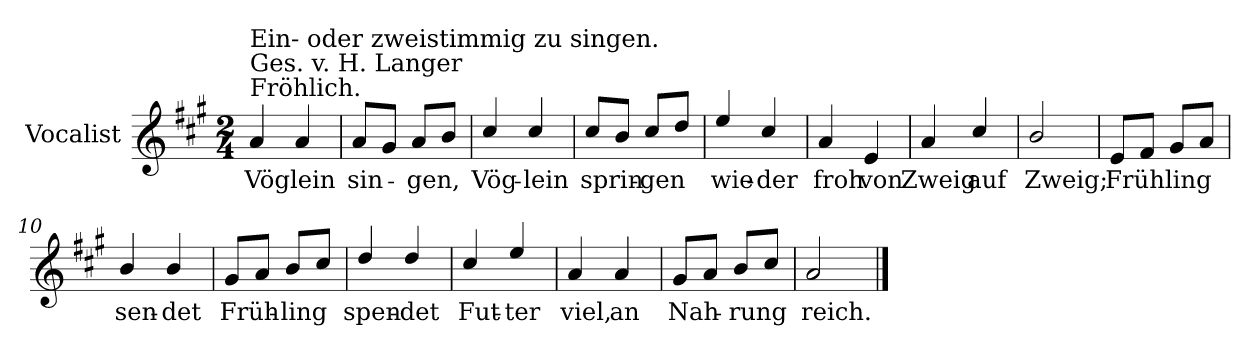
**kern	**text
*part1	*part1
*staff1	*staff1
*I"Vocalist	*
*k[f#c#g#]	*
*A:	*
*M2/4	*
=1	=1
!LO:TX:a:t=Fröhlich.	!
!LO:TX:a:t=Ges. v. H. Langer	!
!LO:TX:a:t=Ein- oder zweistimmig zu singen.	!
4a	Vöglein
4a	.
=2	=2
8aL	sin-
8g#J	.
8aL	-gen,
8bJ	.
=3	=3
4cc#/	Vög-
4cc#/	-lein
=4	=4
8cc#/L	sprin-
8bJ	.
8cc#/L	-gen
8ddJ	.
=5	=5
4ee/	wie-
4cc#/	-der
=6	=6
4a	froh
4e	von
=7	=7
4a	Zweig
4cc#/	auf
=8	=8
2b/	Zweig;
=9	=9
8eL	Frühling
8f#J	.
8g#L	.
8aJ	.
=10	=10
4b/	sen-
4b/	-det
=11	=11
8g#L	Früh-
8aJ	.
8b/L	-ling
8cc#J	.
=12	=12
4dd/	spen-
4dd/	-det
=13	=13
4cc#/	Fut-
4ee/	-ter
=14	=14
4a	viel,
4a	an
=15	=15
8g#L	Nah-
8aJ	.
8b/L	-rung
8cc#J	.
=16	=16
2a	reich.
==	==
*-	*-
